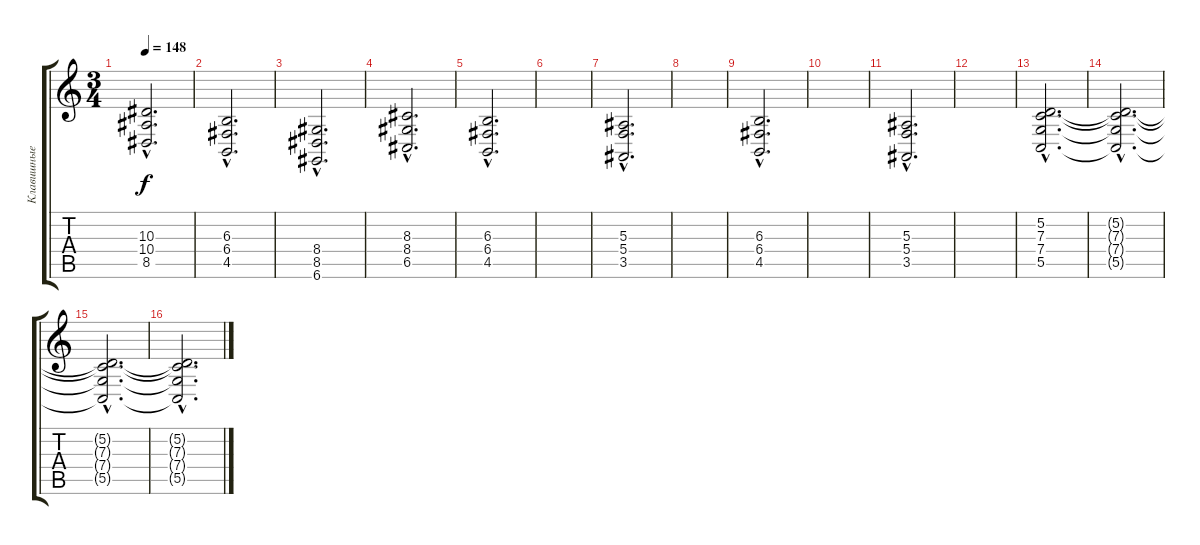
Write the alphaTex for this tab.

\track ("Клавишные" "Клавишные") {instrument lead2sawtooth}
\staff {score tabs}
\tuning (D4 A3 F3 C3 G2 D2) {hide}
\ts (3 4)
\tempo 148
\clef g2
\ks c
(10.3{hac} 10.4{hac} 8.5{hac}).2{d dy f volume 16 instrument pad8sweep} |
(6.3{hac} 6.4{hac} 4.5{hac}).2{d} |
(8.4{hac} 8.5{hac} 6.6{hac}).2{d instrument pad8sweep} |
(8.3{hac} 8.4{hac} 6.5{hac}).2{d} |
(6.3{hac} 6.4{hac} 4.5{hac}).2{d instrument lead2sawtooth} |
|
(5.3{hac} 5.4{hac} 3.5{hac}).2{d instrument lead2sawtooth} |
|
(6.3{hac} 6.4{hac} 4.5{hac}).2{d instrument lead2sawtooth} |
|
(5.3{hac} 5.4{hac} 3.5{hac}).2{d instrument lead2sawtooth} |
|
(5.2{hac} 7.3{hac} 7.4{hac} 5.5{hac}).2{d} |
(5.2{hac t} 7.3{hac t} 7.4{hac t} 5.5{hac t}).2{d} |
(5.2{hac t} 7.3{hac t} 7.4{hac t} 5.5{hac t}).2{d} |
(5.2{hac t} 7.3{hac t} 7.4{hac t} 5.5{hac t}).2{d}
